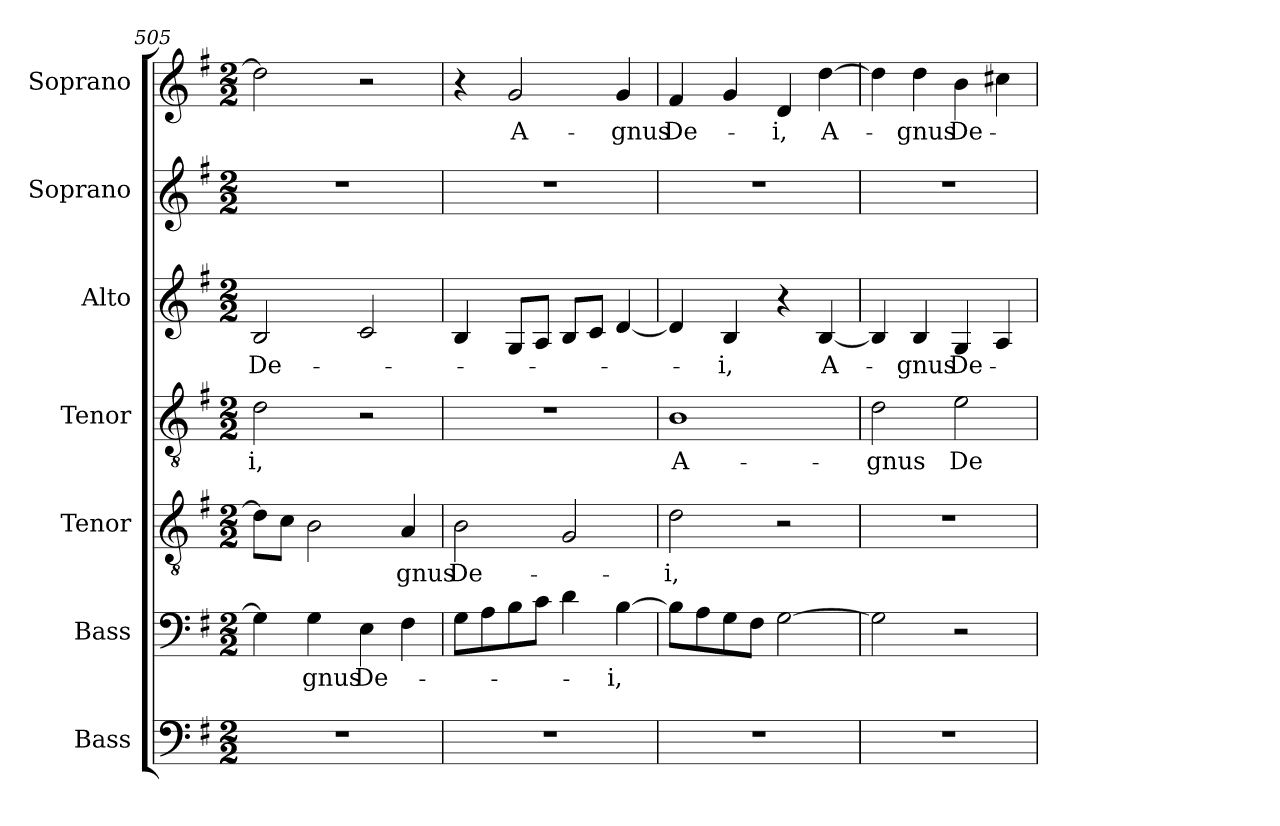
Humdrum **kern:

**kern	**kern	**text	**kern	**text	**kern	**text	**kern	**text	**kern	**kern	**text
*part7	*part6	*part6	*part5	*part5	*part4	*part4	*part3	*part3	*part2	*part1	*part1
*staff7	*staff6	*staff6	*staff5	*staff5	*staff4	*staff4	*staff3	*staff3	*staff2	*staff1	*staff1
*I"Bass	*I"Bass	*	*I"Tenor	*	*I"Tenor	*	*I"Alto	*	*I"Soprano	*I"Soprano	*
*I'B.	*I'B.	*	*I'T.	*	*I'T.	*	*I'A.	*	*I'S.	*I'S.	*
!!LO:PB:g=z
*clefF4	*clefF4	*	*clefGv2	*	*clefGv2	*	*clefG2	*	*clefG2	*clefG2	*
*	*	*	*ITrd7c12	*	*ITrd7c12	*	*	*	*	*	*
*k[f#]	*k[f#]	*	*k[f#]	*	*k[f#]	*	*k[f#]	*	*k[f#]	*k[f#]	*
*G:	*G:	*	*G:	*	*G:	*	*G:	*	*G:	*G:	*
*M2/2	*M2/2	*	*M2/2	*	*M2/2	*	*M2/2	*	*M2/2	*M2/2	*
=505	=505	=505	=505	=505	=505	=505	=505	=505	=505	=505	=505
!	!	!	!	!	!	!LO:LY:b:color=#000000	!	!	!	!	!
!	!	!	!	!	!	!	!	!LO:LY:b:color=#000000	!	!	!
1r	4Gi\]	.	8Di\L]	.	2Di\	-i,	2Bi/	De-	1r	2ddi\]	.
.	.	.	8Ci\J	.	.	.	.	.	.	.	.
!	!	!LO:LY:b:color=#000000	!	!	!	!	!	!	!	!	!
.	4Gi\	-gnus	2BBi\	.	.	.	.	.	.	.	.
!	!	!LO:LY:b:color=#000000	!	!	!	!	!	!	!	!	!
.	4Ei\	De-	.	.	2r	.	2ci/	.	.	2r	.
!	!	!	!	!LO:LY:b:color=#000000	!	!	!	!	!	!	!
.	4F#i\	.	4AAi/	-gnus	.	.	.	.	.	.	.
=506	=506	=506	=506	=506	=506	=506	=506	=506	=506	=506	=506
!	!	!	!	!LO:LY:b:color=#000000	!	!	!	!	!	!	!
1r	8Gi\L	.	2BBi\	De-	1r	.	4Bi/	.	1r	4r	.
.	8Ai\	.	.	.	.	.	.	.	.	.	.
!	!	!	!	!	!	!	!	!	!	!	!LO:LY:b:color=#000000
.	8Bi\	.	.	.	.	.	8Gi/L	.	.	2gi/	A-
.	8ci\J	.	.	.	.	.	8Ai/J	.	.	.	.
.	4di\	.	2GGi/	.	.	.	8Bi/L	.	.	.	.
.	.	.	.	.	.	.	8ci/J	.	.	.	.
!	!	!LO:LY:b:color=#000000	!	!	!	!	!	!	!	!	!
!	!	!	!	!	!	!	!	!	!	!	!LO:LY:b:color=#000000
.	[4Bi\	-i,	.	.	.	.	[4di/	.	.	4gi/	-gnus
=507	=507	=507	=507	=507	=507	=507	=507	=507	=507	=507	=507
!	!	!	!	!LO:LY:b:color=#000000	!	!	!	!	!	!	!
!	!	!	!	!	!	!LO:LY:b:color=#000000	!	!	!	!	!
!	!	!	!	!	!	!	!	!	!	!	!LO:LY:b:color=#000000
1r	8Bi\L]	.	2Di\	-i,	1BBi	A-	4di/]	.	1r	4f#i/	De-
.	8Ai\	.	.	.	.	.	.	.	.	.	.
!	!	!	!	!	!	!	!	!LO:LY:b:color=#000000	!	!	!
.	8Gi\	.	.	.	.	.	4Bi/	-i,	.	4gi/	.
.	8F#i\J	.	.	.	.	.	.	.	.	.	.
!	!	!	!	!	!	!	!	!	!	!	!LO:LY:b:color=#000000
.	[2Gi\	.	2r	.	.	.	4r	.	.	4di/	-i,
!	!	!	!	!	!	!	!	!LO:LY:b:color=#000000	!	!	!
!	!	!	!	!	!	!	!	!	!	!	!LO:LY:b:color=#000000
.	.	.	.	.	.	.	[4Bi/	A-	.	[4ddi\	A-
=508	=508	=508	=508	=508	=508	=508	=508	=508	=508	=508	=508
!	!	!	!	!	!	!LO:LY:b:color=#000000	!	!	!	!	!
1r	2Gi\]	.	1r	.	2Di\	-gnus	4Bi/]	.	1r	4ddi\]	.
!	!	!	!	!	!	!	!	!LO:LY:b:color=#000000	!	!	!
!	!	!	!	!	!	!	!	!	!	!	!LO:LY:b:color=#000000
.	.	.	.	.	.	.	4Bi/	-gnus	.	4ddi\	-gnus
!	!	!	!	!	!	!LO:LY:b:color=#000000	!	!	!	!	!
!	!	!	!	!	!	!	!	!LO:LY:b:color=#000000	!	!	!
!	!	!	!	!	!	!	!	!	!	!	!LO:LY:b:color=#000000
.	2r	.	.	.	2Ei\	De-	4Gi/	De-	.	4bi\	De-
.	.	.	.	.	.	.	4Ai/	.	.	4cc#Xi\	.
=	=	=	=	=	=	=	=	=	=	=	=
*-	*-	*-	*-	*-	*-	*-	*-	*-	*-	*-	*-
